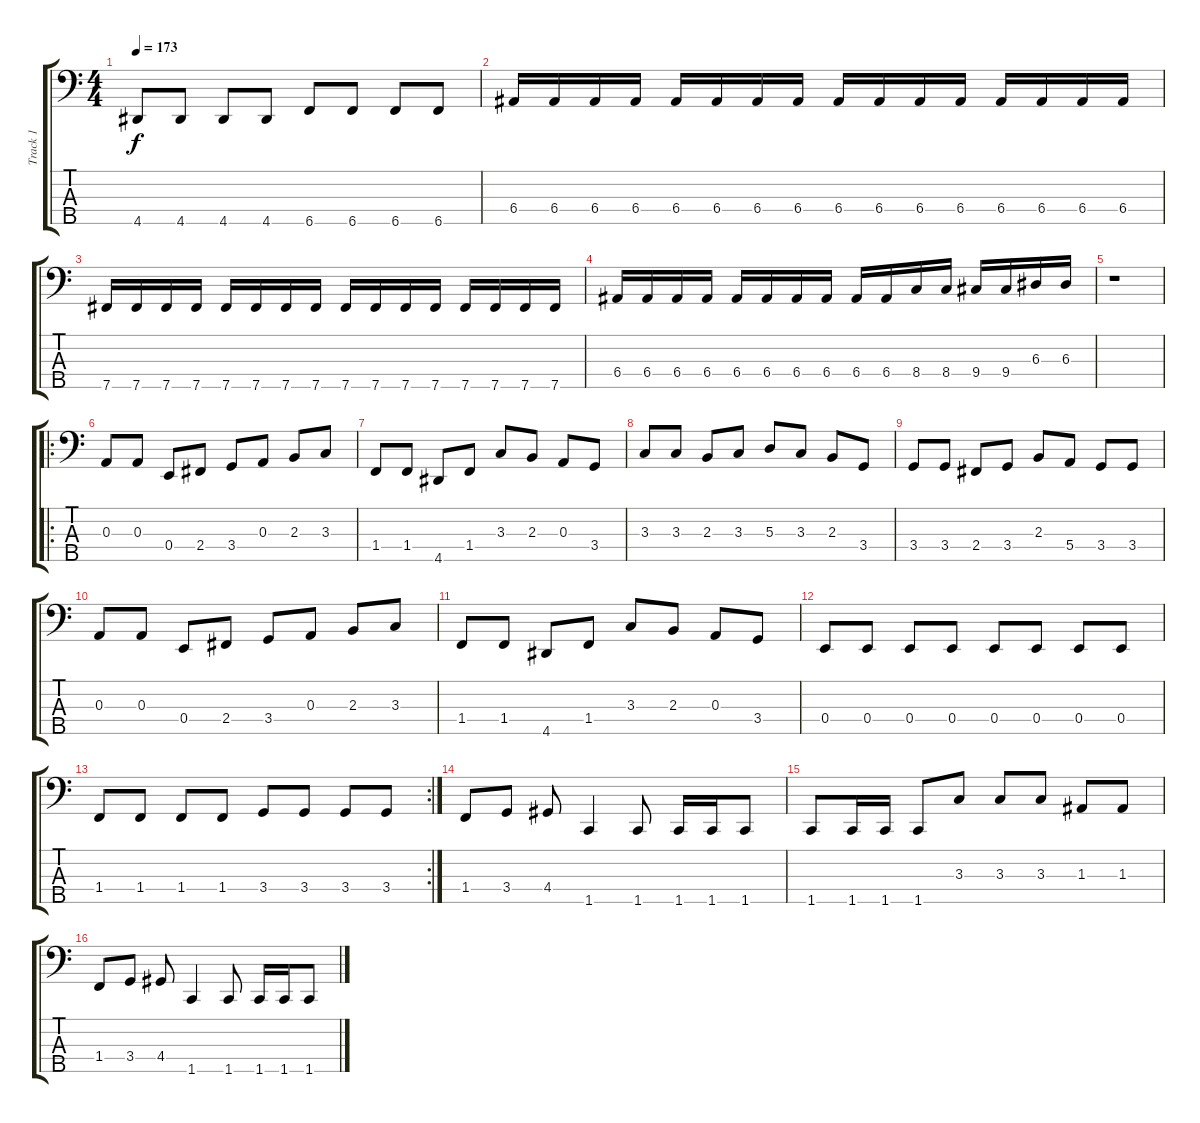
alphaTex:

\track ("Track 1" "Track 1") {instrument slapbass1}
\staff {score tabs}
\tuning (G2 D2 A1 E1 B0) {hide}
\ts (4 4)
\tempo 173
\clef f4
\ks c
4.5.8{dy f} 4.5.8 4.5.8 4.5.8 6.5.8 6.5.8 6.5.8 6.5.8 |
6.4.16 6.4.16 6.4.16 6.4.16 6.4.16 6.4.16 6.4.16 6.4.16 6.4.16 6.4.16 6.4.16 6.4.16 6.4.16 6.4.16 6.4.16 6.4.16 |
7.5.16 7.5.16 7.5.16 7.5.16 7.5.16 7.5.16 7.5.16 7.5.16 7.5.16 7.5.16 7.5.16 7.5.16 7.5.16 7.5.16 7.5.16 7.5.16 |
6.4.16 6.4.16 6.4.16 6.4.16 6.4.16 6.4.16 6.4.16 6.4.16 6.4.16 6.4.16 8.4.16 8.4.16 9.4.16 9.4.16 6.3.16 6.3.16 |
r.1 |
\ro
0.3.8 0.3.8 0.4.8 2.4.8 3.4.8 0.3.8 2.3.8 3.3.8 |
1.4.8 1.4.8 4.5.8 1.4.8 3.3.8 2.3.8 0.3.8 3.4.8 |
3.3.8 3.3.8 2.3.8 3.3.8 5.3.8 3.3.8 2.3.8 3.4.8 |
3.4.8 3.4.8 2.4.8 3.4.8 2.3.8 5.4.8 3.4.8 3.4.8 |
0.3.8 0.3.8 0.4.8 2.4.8 3.4.8 0.3.8 2.3.8 3.3.8 |
1.4.8 1.4.8 4.5.8 1.4.8 3.3.8 2.3.8 0.3.8 3.4.8 |
0.4.8 0.4.8 0.4.8 0.4.8 0.4.8 0.4.8 0.4.8 0.4.8 |
\rc 2
1.4.8 1.4.8 1.4.8 1.4.8 3.4.8 3.4.8 3.4.8 3.4.8 |
1.4.8 3.4.8 4.4.8 1.5.4 1.5.8 1.5.16 1.5.16 1.5.8 |
1.5.8 1.5.16 1.5.16 1.5.8 3.3.8 3.3.8 3.3.8 1.3.8 1.3.8 |
1.4.8 3.4.8 4.4.8 1.5.4 1.5.8 1.5.16 1.5.16 1.5.8
